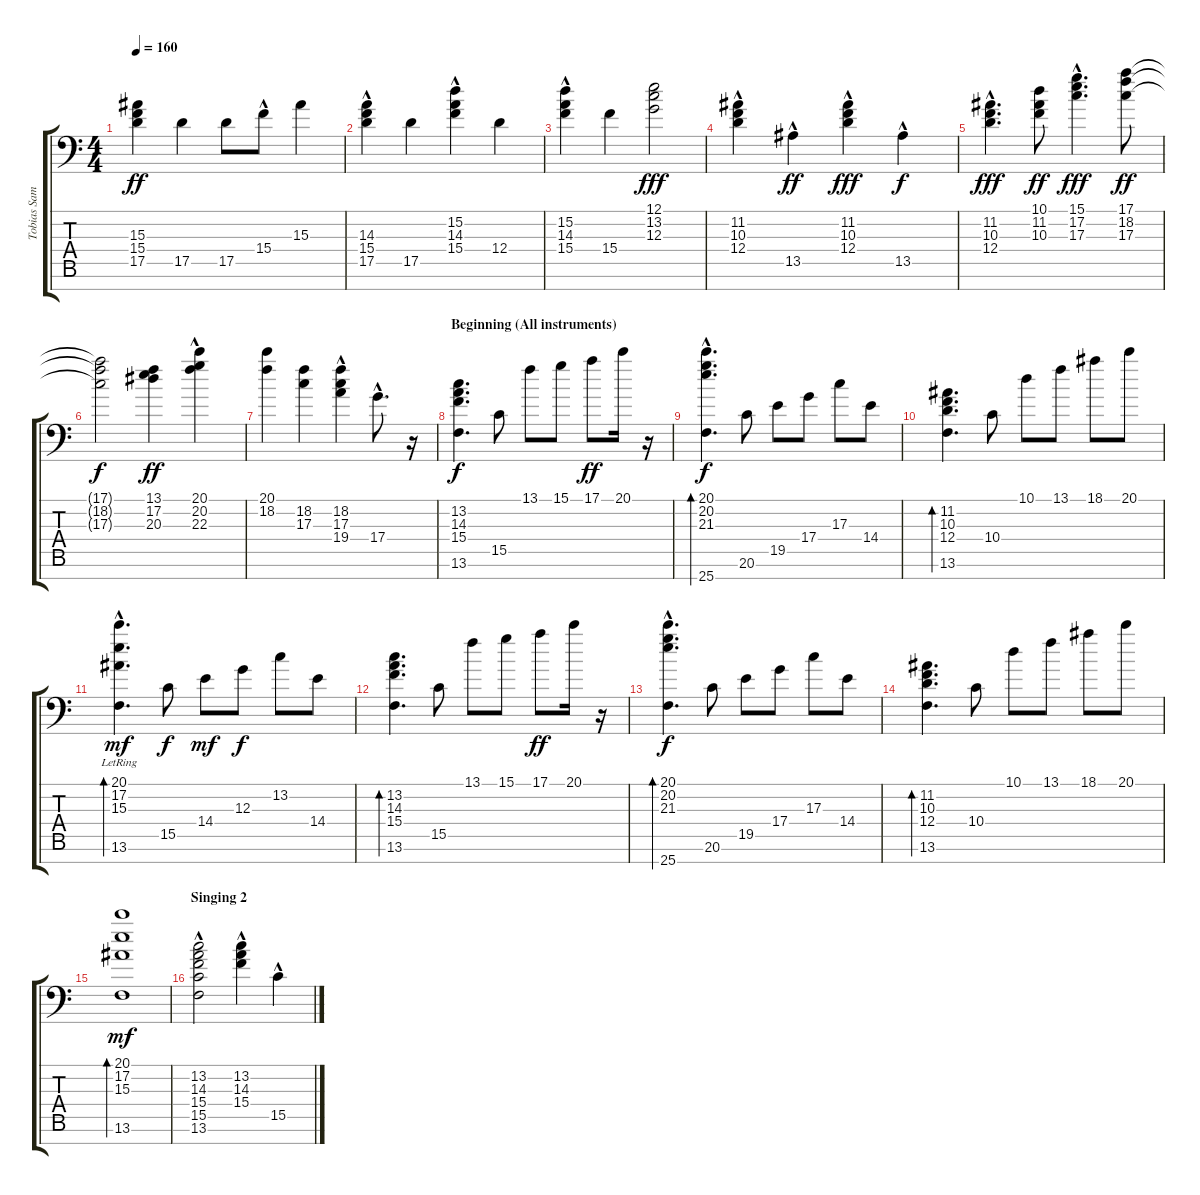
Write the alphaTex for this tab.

\track ("Tobias Sammet - Piano" "Tobias Sam") {instrument brightacousticpiano}
\staff {score tabs}
\tuning (E4 B3 G3 D3 A2 E2 E1) {hide}
\ts (4 4)
\tempo 160
\clef f4
\ks c
(15.3 15.4 17.5).4{dy ff} 17.5.4 17.5.8 15.4{hac}.8 15.3.4 |
(14.3{hac} 15.4{hac} 17.5).4 17.5.4 (15.2{hac} 14.3{hac} 15.4{hac}).4 12.4.4 |
(15.2{hac} 14.3{hac} 15.4).4 15.4.4 (12.1 13.2 12.3).2{dy fff} |
(11.2{hac} 10.3{hac} 12.4{hac}).4 13.5{hac}.4{dy ff} (11.2{hac} 10.3{hac} 12.4{hac}).4{dy fff} 13.5{hac}.4{dy f} |
(11.2{hac} 10.3{hac} 12.4{hac}).4{d dy fff} (10.1 11.2 10.3).8{dy ff} (15.1{hac} 17.2{hac} 17.3{hac}).4{d dy fff} (17.1 18.2 17.3).8{dy ff} |
(17.1{t} 18.2{t} 17.3{t}).2{dy f} (13.1 17.2 20.3).4{dy ff} (20.1 20.2{hac} 22.3).4 |
(20.1 18.2).4 (18.2 17.3).4 (18.2{hac} 17.3{hac} 19.4).4 17.4{hac}.8{d} r.16 |
\section ("" "Beginning (All instruments)")
(13.2 14.3 15.4 13.6).4{d dy f balance 8 instrument brightacousticpiano} 15.5.8 13.1.8 15.1.8 17.1.8{dy ff} 20.1.16 r.16 |
(20.1{hac} 20.2{hac} 21.3{hac} 25.7{hac}).4{d bd 60 dy f} 20.6.8 19.5.8 17.4.8 17.3.8 14.4.8 |
(11.2 10.3 12.4 13.6).4{d bd 60} 10.4.8 10.1.8 13.1.8 18.1.8 20.1.8 |
(20.1{hac} 17.2{hac} 15.3{hac} 13.6{hac lr}).4{d bd 240 dy mf} 15.5.8{dy f} 14.4.8{dy mf} 12.3.8{dy f} 13.2.8 14.4.8 |
(13.2 14.3 15.4 13.6).4{d bd 60} 15.5.8 13.1.8 15.1.8 17.1.8{dy ff} 20.1.16 r.16 |
(20.1{hac} 20.2{hac} 21.3{hac} 25.7{hac}).4{d bd 60 dy f} 20.6.8 19.5.8 17.4.8 17.3.8 14.4.8 |
(11.2 10.3 12.4 13.6).4{d bd 60} 10.4.8 10.1.8 13.1.8 18.1.8 20.1.8 |
(20.1 17.2 15.3 13.6).1{bd 240 dy mf} |
\section ("" "Singing 2")
(13.2{hac} 14.3{hac} 15.4{hac} 15.5 13.6).2{balance 8 instrument brightacousticpiano} (13.2{hac} 14.3{hac} 15.4{hac}).4 15.5{hac}.4
